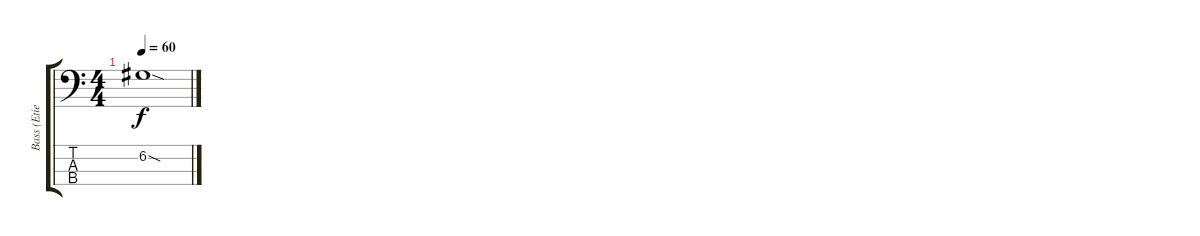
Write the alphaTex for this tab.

\track ("Bass (Etienne)" "Bass (Etie") {instrument slapbass1}
\staff {score tabs}
\tuning (G2 D2 A1 E1) {hide}
\ts (4 4)
\tempo 60
\clef f4
\ks c
6.2{sod}.1{dy f}
